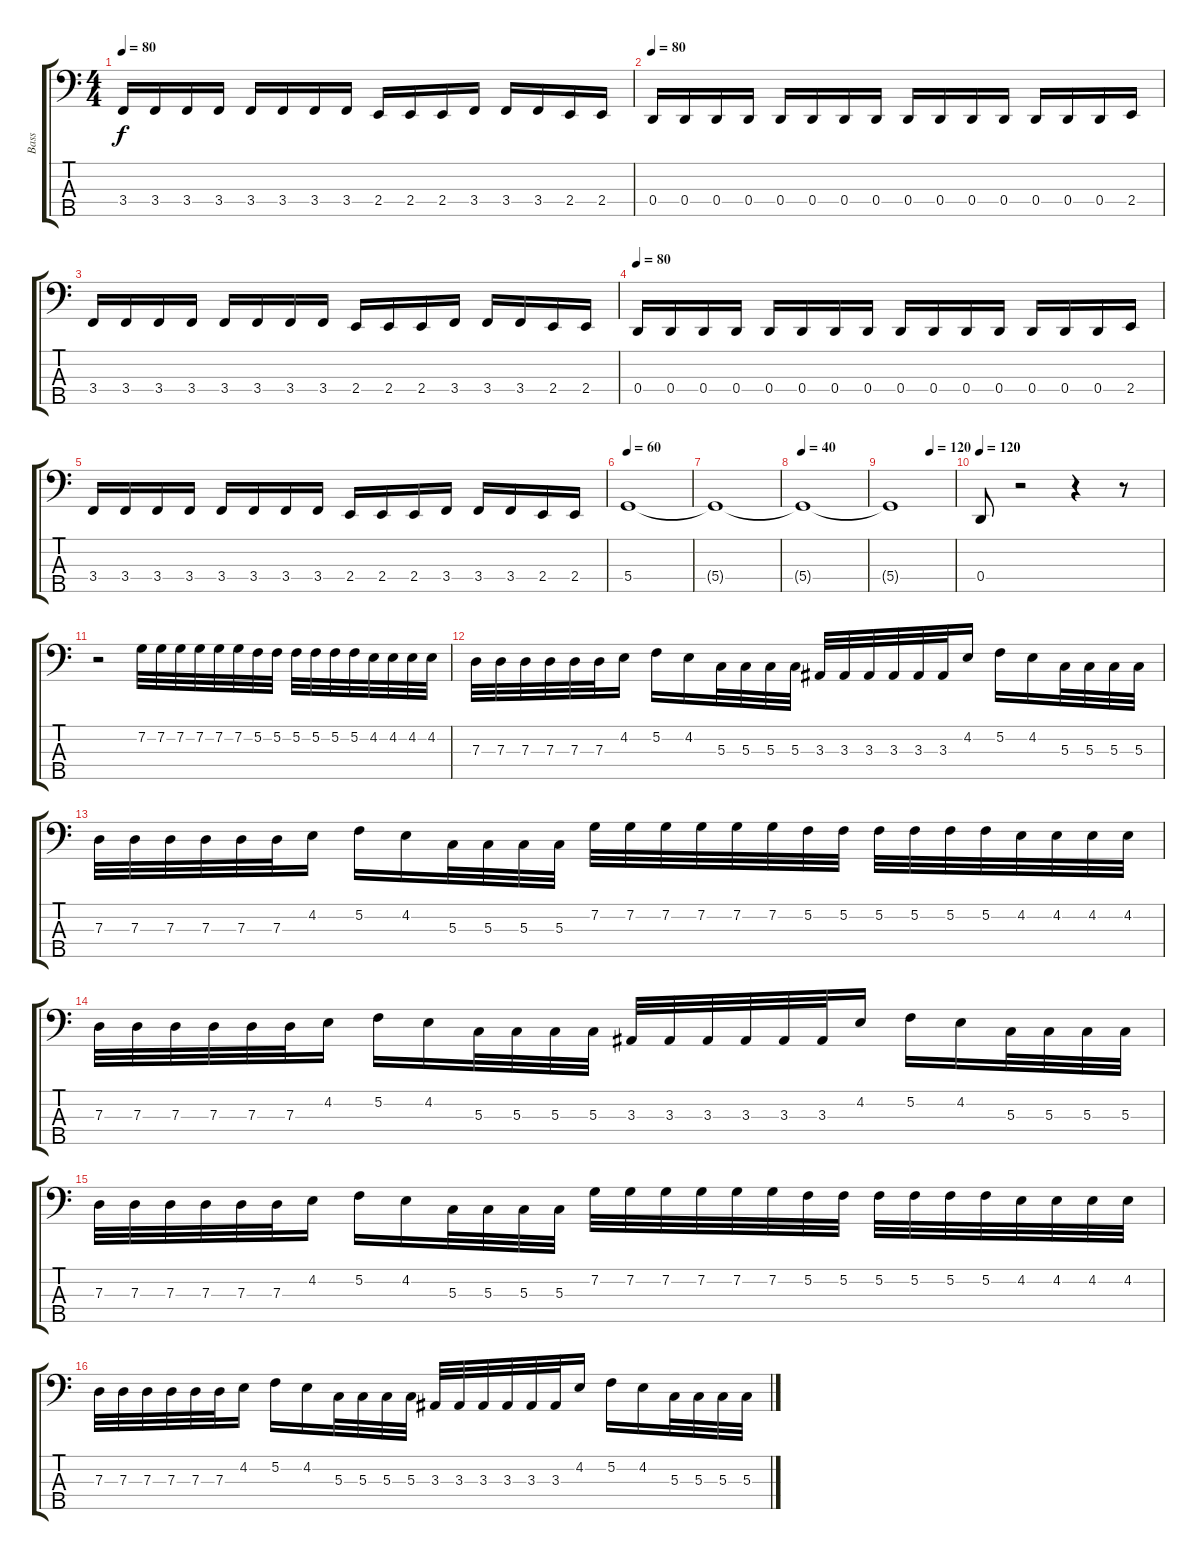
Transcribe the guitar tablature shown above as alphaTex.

\track ("Bass" "Bass") {instrument electricbasspick}
\staff {score tabs}
\tuning (F2 C2 G1 D1 A0) {hide}
\ts (4 4)
\tempo 80
\clef f4
\ks c
3.4.16{dy f} 3.4.16 3.4.16 3.4.16 3.4.16 3.4.16 3.4.16 3.4.16 2.4.16 2.4.16 2.4.16 3.4.16 3.4.16 3.4.16 2.4.16 2.4.16 |
\tempo 80
0.4.16 0.4.16 0.4.16 0.4.16 0.4.16 0.4.16 0.4.16 0.4.16 0.4.16 0.4.16 0.4.16 0.4.16 0.4.16 0.4.16 0.4.16 2.4.16 |
3.4.16 3.4.16 3.4.16 3.4.16 3.4.16 3.4.16 3.4.16 3.4.16 2.4.16 2.4.16 2.4.16 3.4.16 3.4.16 3.4.16 2.4.16 2.4.16 |
\tempo 80
0.4.16 0.4.16 0.4.16 0.4.16 0.4.16 0.4.16 0.4.16 0.4.16 0.4.16 0.4.16 0.4.16 0.4.16 0.4.16 0.4.16 0.4.16 2.4.16 |
3.4.16 3.4.16 3.4.16 3.4.16 3.4.16 3.4.16 3.4.16 3.4.16 2.4.16 2.4.16 2.4.16 3.4.16 3.4.16 3.4.16 2.4.16 2.4.16 |
\tempo 60
5.4.1 |
5.4{t}.1 |
\tempo 40
5.4{t}.1 |
\tempo (120 0.625)
5.4{t}.1 |
\tempo 120
0.4.8 r.2 r.4 r.8 |
r.2 7.2.32 7.2.32 7.2.32 7.2.32 7.2.32 7.2.32 5.2.32 5.2.32 5.2.32 5.2.32 5.2.32 5.2.32 4.2.32 4.2.32 4.2.32 4.2.32 |
7.3.32 7.3.32 7.3.32 7.3.32 7.3.32 7.3.32 4.2.16 5.2.16 4.2.16 5.3.32 5.3.32 5.3.32 5.3.32 3.3.32 3.3.32 3.3.32 3.3.32 3.3.32 3.3.32 4.2.16 5.2.16 4.2.16 5.3.32 5.3.32 5.3.32 5.3.32 |
7.3.32 7.3.32 7.3.32 7.3.32 7.3.32 7.3.32 4.2.16 5.2.16 4.2.16 5.3.32 5.3.32 5.3.32 5.3.32 7.2.32 7.2.32 7.2.32 7.2.32 7.2.32 7.2.32 5.2.32 5.2.32 5.2.32 5.2.32 5.2.32 5.2.32 4.2.32 4.2.32 4.2.32 4.2.32 |
7.3.32 7.3.32 7.3.32 7.3.32 7.3.32 7.3.32 4.2.16 5.2.16 4.2.16 5.3.32 5.3.32 5.3.32 5.3.32 3.3.32 3.3.32 3.3.32 3.3.32 3.3.32 3.3.32 4.2.16 5.2.16 4.2.16 5.3.32 5.3.32 5.3.32 5.3.32 |
7.3.32 7.3.32 7.3.32 7.3.32 7.3.32 7.3.32 4.2.16 5.2.16 4.2.16 5.3.32 5.3.32 5.3.32 5.3.32 7.2.32 7.2.32 7.2.32 7.2.32 7.2.32 7.2.32 5.2.32 5.2.32 5.2.32 5.2.32 5.2.32 5.2.32 4.2.32 4.2.32 4.2.32 4.2.32 |
7.3.32 7.3.32 7.3.32 7.3.32 7.3.32 7.3.32 4.2.16 5.2.16 4.2.16 5.3.32 5.3.32 5.3.32 5.3.32 3.3.32 3.3.32 3.3.32 3.3.32 3.3.32 3.3.32 4.2.16 5.2.16 4.2.16 5.3.32 5.3.32 5.3.32 5.3.32
